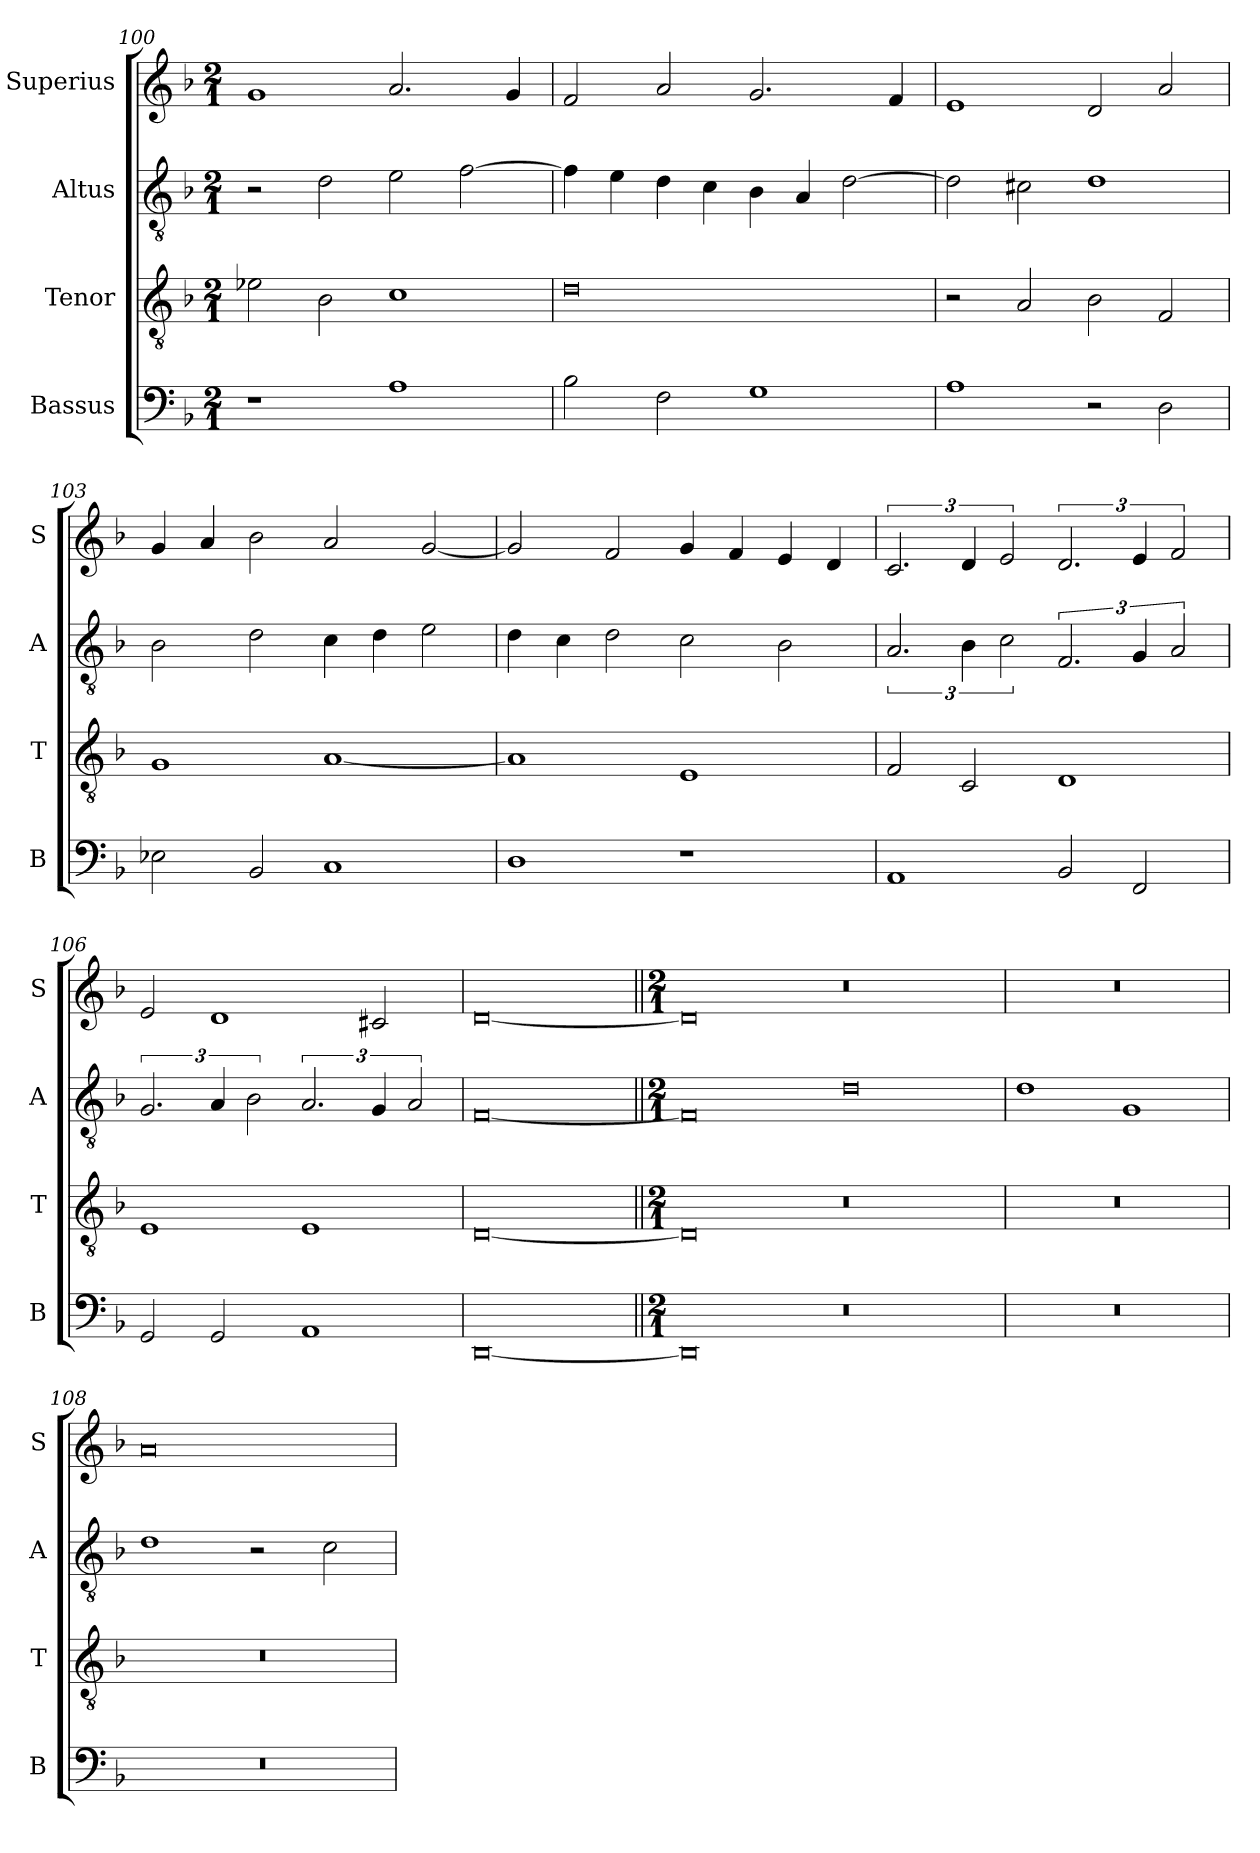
**kern	**kern	**kern	**kern
*part4	*part3	*part2	*part1
*staff4	*staff3	*staff2	*staff1
*I"Bassus	*I"Tenor	*I"Altus	*I"Superius
*I'B	*I'T	*I'A	*I'S
*clefF4	*clefGv2	*clefGv2	*clefG2
*k[b-]	*k[b-]	*k[b-]	*k[b-]
*F:	*F:	*F:	*F:
*M2/1	*M2/1	*M2/1	*M2/1
=100	=100	=100	=100
1r	2e-X	2r	1g
.	2B-	2d	.
1A	1c	2e	2.a
.	.	[2f	.
.	.	.	4g
=101	=101	=101	=101
2B-	0d	4f]	2f
.	.	4e	.
2F	.	4d	2a
.	.	4c	.
1G	.	4B-	2.g
.	.	4A	.
.	.	[2d	.
.	.	.	4f
=102	=102	=102	=102
1A	2r	2d]	1e
.	2A	2c#X	.
2r	2B-	1d	2d
2D	2F	.	2a
=103	=103	=103	=103
2E-X	1G	2B-	4g
.	.	.	4a
2BB-	.	2d	2b-
1C	[1A	4c	2a
.	.	4d	.
.	.	2e	[2g
=104	=104	=104	=104
1D	1A]	4d	2g]
.	.	4c	.
.	.	2d	2f
1r	1E	2c	4g
.	.	.	4f
.	.	2B-	4e
.	.	.	4d
=105	=105	=105	=105
1AA	2F	3.A	3.c
.	2C	6B-	6d
.	.	3c	3e
2BB-	1D	3.F	3.d
2FF	.	6G	6e
.	.	3A	3f
=106	=106	=106	=106
2GG	1E	3.G	2e
2GG	.	6A	1d
.	.	3B-	.
1AA	1E	3.A	.
.	.	6G	2c#X
.	.	3A	.
=	=	=	=
[0DD	[0D	[0F	[0d
=||	=||	=||	=||
*M2/1	*M2/1	*M2/1	*M2/1
0DD]	0D]	0F]	0d]
0r	0r	0d	0r
=107	=107	=107	=107
0r	0r	1d	0r
.	.	1G	.
=108	=108	=108	=108
0r	0r	1d	0a
.	.	2r	.
.	.	2c	.
=	=	=	=
*-	*-	*-	*-
